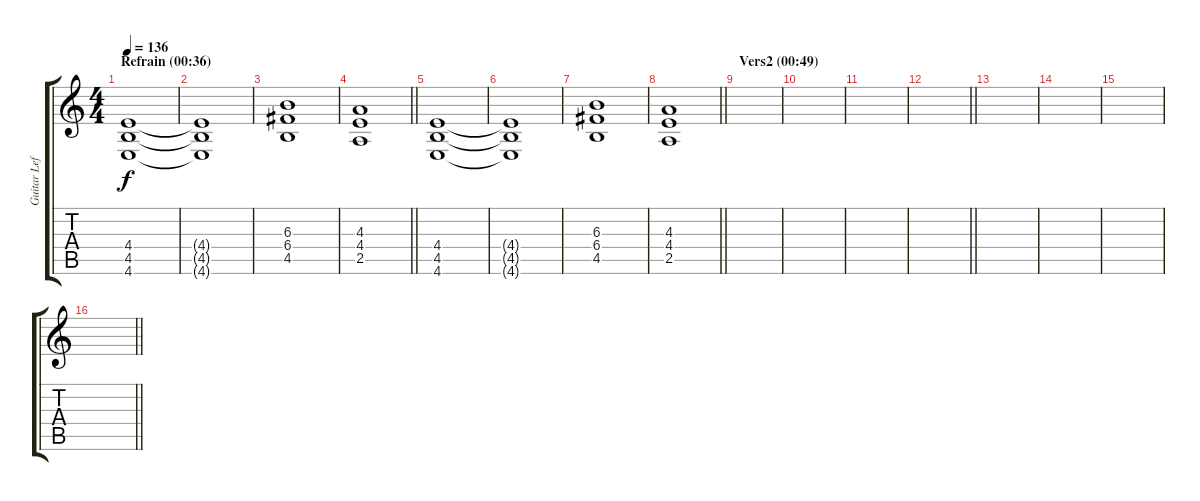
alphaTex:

\track ("Guitar Left" "Guitar Lef") {instrument distortionguitar}
\staff {score tabs}
\tuning (D4 A3 F3 C3 G2 C2) {hide}
\ts (4 4)
\section ("" "Refrain (00:36)")
\tempo 136
\clef g2
\ks c
(4.4 4.5 4.6).1{dy f} |
(4.4{t} 4.5{t} 4.6{t}).1 |
(6.3 6.4 4.5).1 |
\barLineRight lightlight
(4.3 4.4 2.5).1 |
(4.4 4.5 4.6).1 |
(4.4{t} 4.5{t} 4.6{t}).1 |
(6.3 6.4 4.5).1 |
\barLineRight lightlight
(4.3 4.4 2.5).1 |
\section ("" "Vers2 (00:49)")
|
|
|
\barLineRight lightlight
|
|
|
|
\barLineRight lightlight
